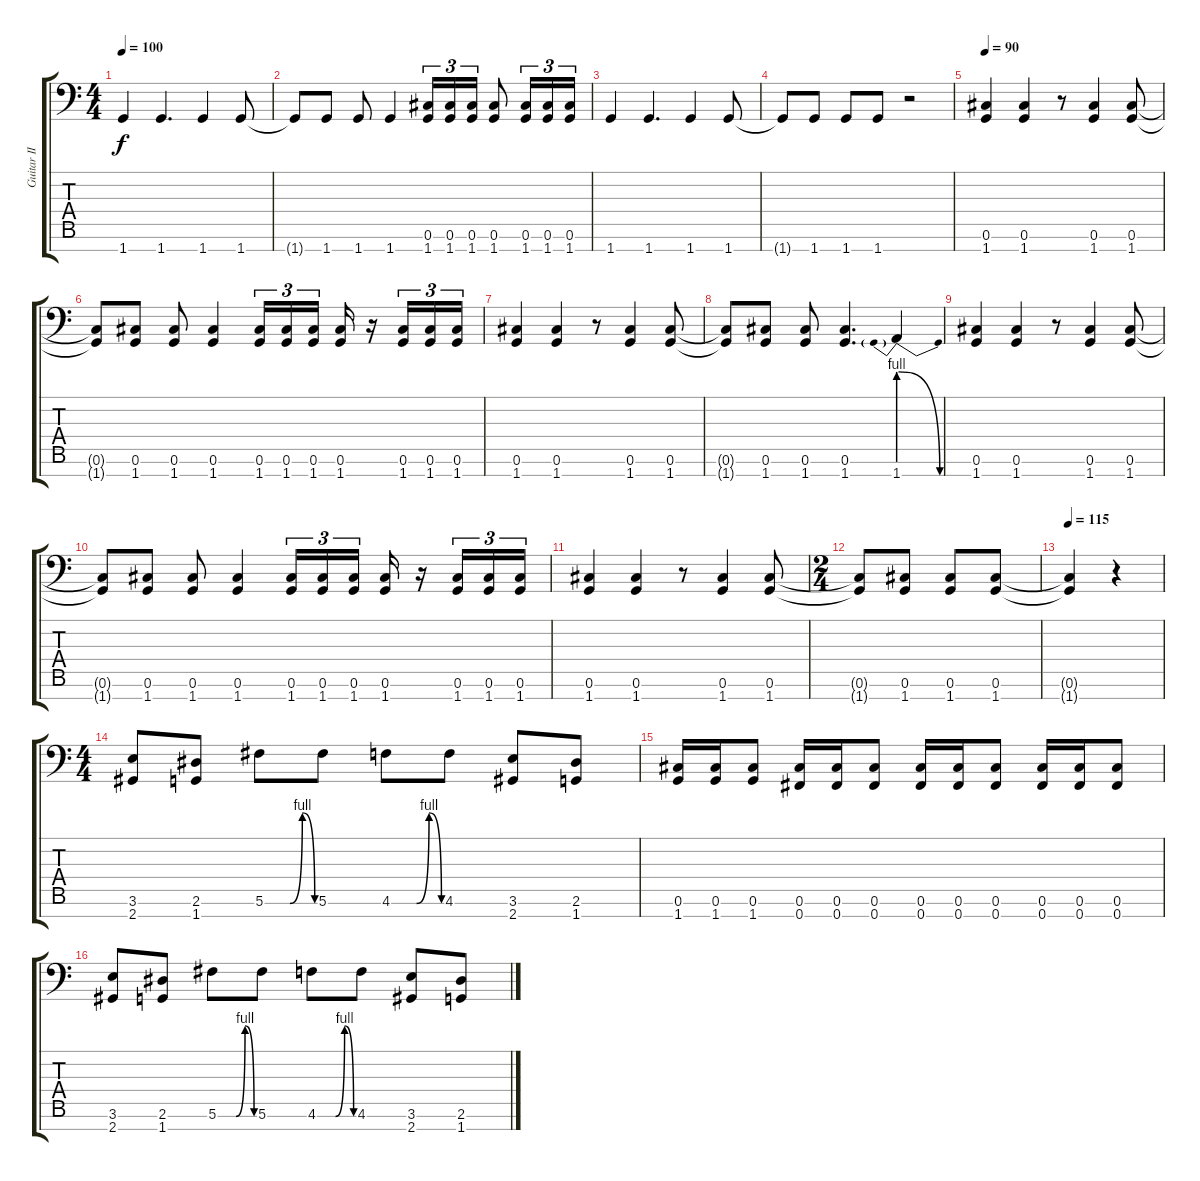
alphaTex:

\track ("Guitar II" "Guitar II") {instrument distortionguitar}
\staff {score tabs}
\tuning (Db4 Ab3 E3 B2 Gb2 Db2 Gb1) {hide}
\ts (4 4)
\tempo 100
\clef f4
\ks c
1.7.4{dy f instrument distortionguitar} 1.7.4{d} 1.7.4 1.7.8 |
1.7{t}.8 1.7.8 1.7.8 1.7.4 (0.6 1.7).16{tu (3 2)} (0.6 1.7).16{tu (3 2)} (0.6 1.7).16{tu (3 2)} (0.6 1.7).8 (0.6 1.7).16{tu (3 2)} (0.6 1.7).16{tu (3 2)} (0.6 1.7).16{tu (3 2)} |
1.7.4 1.7.4{d} 1.7.4 1.7.8 |
1.7{t}.8 1.7.8 1.7.8 1.7.8 r.2 |
\tempo 90
(0.6 1.7).4 (0.6 1.7).4 r.8 (0.6 1.7).4 (0.6 1.7).8 |
(0.6{t} 1.7{t}).8 (0.6 1.7).8 (0.6 1.7).8 (0.6 1.7).4 (0.6 1.7).16{tu (3 2)} (0.6 1.7).16{tu (3 2)} (0.6 1.7).16{tu (3 2)} (0.6 1.7).16 r.16 (0.6 1.7).16{tu (3 2)} (0.6 1.7).16{tu (3 2)} (0.6 1.7).16{tu (3 2)} |
(0.6 1.7).4 (0.6 1.7).4 r.8 (0.6 1.7).4 (0.6 1.7).8 |
(0.6{t} 1.7{t}).8 (0.6 1.7).8 (0.6 1.7).8 (0.6 1.7).4{d} 1.7{be (prebendrelease 0 4 60 0)}.4 |
(0.6 1.7).4 (0.6 1.7).4 r.8 (0.6 1.7).4 (0.6 1.7).8 |
(0.6{t} 1.7{t}).8 (0.6 1.7).8 (0.6 1.7).8 (0.6 1.7).4 (0.6 1.7).16{tu (3 2)} (0.6 1.7).16{tu (3 2)} (0.6 1.7).16{tu (3 2)} (0.6 1.7).16 r.16 (0.6 1.7).16{tu (3 2)} (0.6 1.7).16{tu (3 2)} (0.6 1.7).16{tu (3 2)} |
(0.6 1.7).4 (0.6 1.7).4 r.8 (0.6 1.7).4 (0.6 1.7).8 |
\ts (2 4)
(0.6{t} 1.7{t}).8 (0.6 1.7).8 (0.6 1.7).8 (0.6 1.7).8 |
\tempo 115
(0.6{t} 1.7{t}).4 r.4 |
\ts (4 4)
(3.6 2.7).8 (2.6 1.7).8 5.6{be (custom 0 0 30 0 45 4 60 0)}.8 5.6.8 4.6{be (custom 0 0 30 0 45 4 60 0)}.8 4.6.8 (3.6 2.7).8 (2.6 1.7).8 |
(0.6 1.7).16 (0.6 1.7).16 (0.6 1.7).8 (0.6 0.7).16 (0.6 0.7).16 (0.6 0.7).8 (0.6 0.7).16 (0.6 0.7).16 (0.6 0.7).8 (0.6 0.7).16 (0.6 0.7).16 (0.6 0.7).8 |
(3.6 2.7).8 (2.6 1.7).8 5.6{be (custom 0 0 30 0 45 4 60 0)}.8 5.6.8 4.6{be (custom 0 0 30 0 45 4 60 0)}.8 4.6.8 (3.6 2.7).8 (2.6 1.7).8
